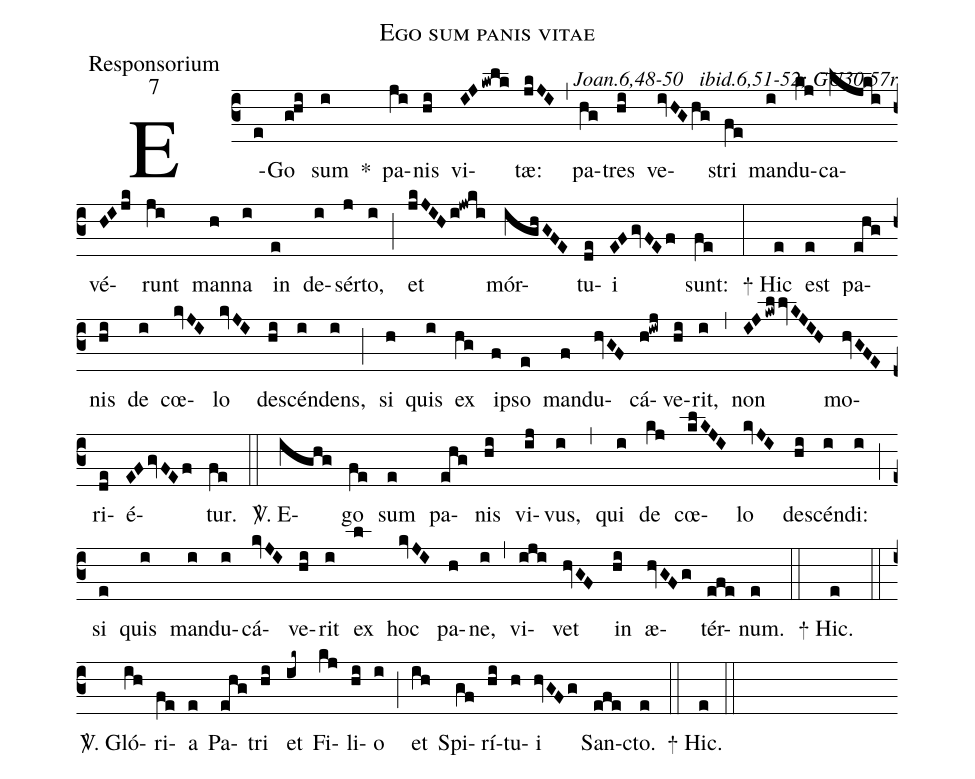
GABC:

name:Ego sum panis vitae;
office-part:Responsorium;
mode:7;
commentary:ꝶ Joan.6,48-50 ꝟ ibid.6,51-52; GU30,57r;
%%
(c3)
E(e)Go(ghi) sum(i) *()
pa(ji)nis(hi) vi(IJkwlk)tæ:(jkJI) (,)
pa(hg)tres(hi) ve(ivHGhg)stri(fe) man(i)du(kj)ca(ljki)vé(HIjk)runt(ji) man(h)na(i) in(e) de(i)sér(j)to,(i) (;)
et(jkJIHi!jwki) mór(ighGFE)tu(de)i(EFgvFEf) sunt:(fe) (:)
+
Hic(e) est(e) pa(ehg)nis(hi) de(i) cœ(kvJI)lo(kvJI) de(hi)scén(i)dens,(i) (;)
si(h) quis(i) ex(hg) i(f)pso(e) man(f)du(hvGF)cá(h!iwj)ve(hi)rit,(i) (,)
non(IJkwllvKJIH) mo(hvGFE)ri(de)é(EFgvFEf)tur.(fe) (::)

<sp>V/</sp>.
E(ighg)go(fe) sum(e) pa(ehg)nis(hi) vi(ij)vus,(i) (,)
qui(i) de(kj) cœ(klKJI)lo(kvJI) de(hi)scén(i)di:(i) (;)
si(e) quis(i) man(i)du(i)cá(kvJI)ve(hi)rit(i) ex(l) hoc(kvJI) pa(h)ne,(i) (,)
vi(iji)vet(hvGF) in(hi) æ(hvGFg)tér(efe)num.(e) (::)

+ Hic.(e) (::)

<sp>V/</sp>.
Gló(ih)ri(fe)a(e) Pa(ehg)tri(hi) et(ik~) Fi(kj)li(hi)o(i) (;)
et(ih) Spi(gf)rí(hi)tu(h)i(hvGFg) San(efe)cto.(e) (::)

+ Hic.(e) (::)
